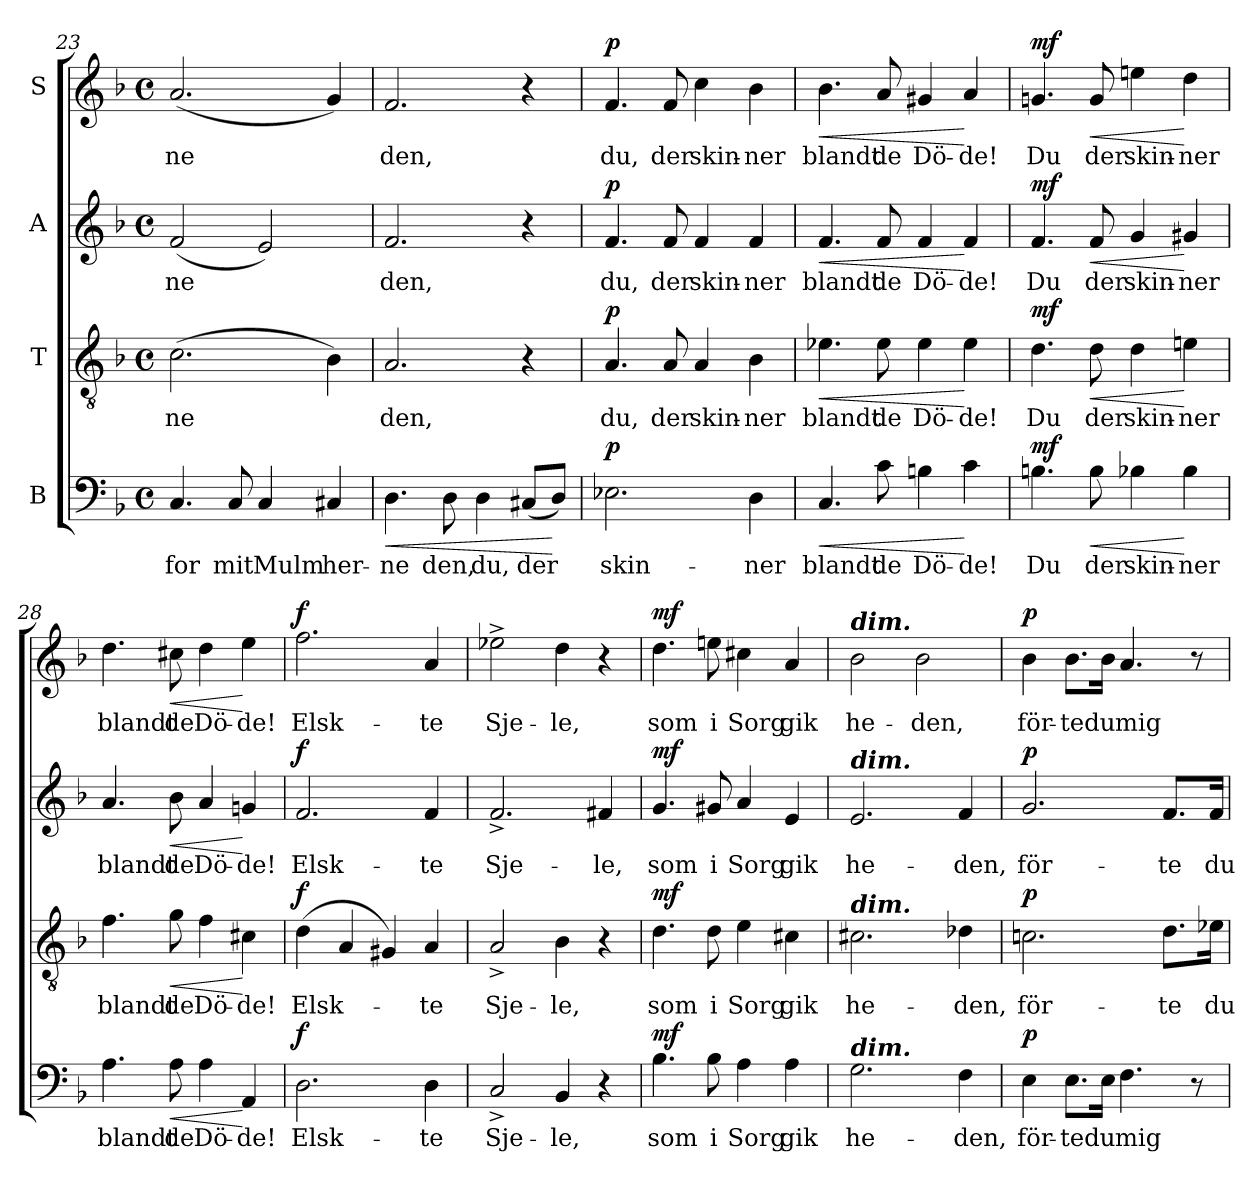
**kern	**text	**dynam	**kern	**text	**dynam	**kern	**text	**dynam	**kern	**text	**dynam
*part4	*part4	*part4	*part3	*part3	*part3	*part2	*part2	*part2	*part1	*part1	*part1
*staff4	*staff4	*staff4	*staff3	*staff3	*staff3	*staff2	*staff2	*staff2	*staff1	*staff1	*staff1
*I"B	*	*	*I"T	*	*	*I"A	*	*	*I"S	*	*
*clefF4	*	*	*clefGv2	*	*	*clefG2	*	*	*clefG2	*	*
*k[b-]	*	*	*k[b-]	*	*	*k[b-]	*	*	*k[b-]	*	*
*F:	*	*	*F:	*	*	*F:	*	*	*F:	*	*
*M4/4	*	*	*M4/4	*	*	*M4/4	*	*	*M4/4	*	*
*met(c)	*	*	*met(c)	*	*	*met(c)	*	*	*met(c)	*	*
=23	=23	=23	=23	=23	=23	=23	=23	=23	=23	=23	=23
!	!LO:LY:b	!	!	!LO:LY:b	!	!	!LO:LY:b	!	!	!LO:LY:b	!
4.C/	for	.	(>2.c\	-ne	.	(<2f/	-ne	.	(<2.a/	-ne	.
!	!LO:LY:b	!	!	!	!	!	!	!	!	!	!
8C/	mit	.	.	.	.	.	.	.	.	.	.
!	!LO:LY:b	!	!	!	!	!	!	!	!	!	!
4C/	Mulm	.	.	.	.	2e/)	.	.	.	.	.
!	!LO:LY:b	!	!	!	!	!	!	!	!	!	!
4C#X/	her-	.	4B-\)	.	.	.	.	.	4g/)	.	.
=24	=24	=24	=24	=24	=24	=24	=24	=24	=24	=24	=24
!	!LO:LY:b	!LO:HP:b	!	!LO:LY:b	!	!	!LO:LY:b	!	!	!LO:LY:b	!
4.D\	-ne	<	2.A/	den,	.	2.f/	den,	.	2.f/	den,	.
!	!LO:LY:b	!	!	!	!	!	!	!	!	!	!
8D\	den,	.	.	.	.	.	.	.	.	.	.
!	!LO:LY:b	!	!	!	!	!	!	!	!	!	!
4D\	du,	.	.	.	.	.	.	.	.	.	.
!	!LO:LY:b	!	!	!	!	!	!	!	!	!	!
(<8C#X/L	der	.	4r	.	.	4r	.	.	4r	.	.
8D/J)	.	[	.	.	.	.	.	.	.	.	.
!!LO:LB:g=z
=25	=25	=25	=25	=25	=25	=25	=25	=25	=25	=25	=25
!	!LO:LY:b	!LO:DY:a	!	!LO:LY:b	!LO:DY:a	!	!LO:LY:b	!LO:DY:a	!	!LO:LY:b	!LO:DY:a
2.E-X\	skin-	p	4.A/	du,	p	4.f/	du,	p	4.f/	du,	p
!	!	!	!	!LO:LY:b	!	!	!LO:LY:b	!	!	!LO:LY:b	!
.	.	.	8A/	der	.	8f/	der	.	8f/	der	.
!	!	!	!	!LO:LY:b	!	!	!LO:LY:b	!	!	!LO:LY:b	!
.	.	.	4A/	skin-	.	4f/	skin-	.	4cc\	skin-	.
!	!LO:LY:b	!	!	!LO:LY:b	!	!	!LO:LY:b	!	!	!LO:LY:b	!
4D\	-ner	.	4B-\	-ner	.	4f/	-ner	.	4b-\	-ner	.
=26	=26	=26	=26	=26	=26	=26	=26	=26	=26	=26	=26
!	!LO:LY:b	!LO:HP:b	!	!LO:LY:b	!LO:HP:b	!	!LO:LY:b	!LO:HP:b	!	!LO:LY:b	!LO:HP:b
4.C/	blandt	<	4.e-X\	blandt	<	4.f/	blandt	<	4.b-\	blandt	<
!	!LO:LY:b	!	!	!LO:LY:b	!	!	!LO:LY:b	!	!	!LO:LY:b	!
8c\	de	.	8e-\	de	.	8f/	de	.	8a/	de	.
!	!LO:LY:b	!	!	!LO:LY:b	!	!	!LO:LY:b	!	!	!LO:LY:b	!
4Bn\	Dö-	.	4e-\	Dö-	.	4f/	Dö-	.	4g#X/	Dö-	.
!	!LO:LY:b	!	!	!LO:LY:b	!	!	!LO:LY:b	!	!	!LO:LY:b	!
4c\	-de!	[	4e-\	-de!	[	4f/	-de!	[	4a/	-de!	[
=27	=27	=27	=27	=27	=27	=27	=27	=27	=27	=27	=27
!	!LO:LY:b	!LO:DY:a	!	!LO:LY:b	!LO:DY:a	!	!LO:LY:b	!LO:DY:a	!	!LO:LY:b	!LO:DY:a
4.Bn\	Du	mf	4.d\	Du	mf	4.f/	Du	mf	4.gni/	Du	mf
!	!LO:LY:b	!LO:HP:b	!	!LO:LY:b	!LO:HP:b	!	!LO:LY:b	!LO:HP:b	!	!LO:LY:b	!LO:HP:b
8B\	der	<	8d\	der	<	8f/	der	<	8g/	der	<
!	!LO:LY:b	!	!	!LO:LY:b	!	!	!LO:LY:b	!	!	!LO:LY:b	!
4B-X\	skin-	.	4d\	skin-	.	4g/	skin-	.	4eeni\	skin-	.
!	!LO:LY:b	!	!	!LO:LY:b	!	!	!LO:LY:b	!	!	!LO:LY:b	!
4B-\	-ner	[	4eni\	-ner	[	4g#X/	-ner	[	4dd\	-ner	[
=28	=28	=28	=28	=28	=28	=28	=28	=28	=28	=28	=28
!	!LO:LY:b	!	!	!LO:LY:b	!	!	!LO:LY:b	!	!	!LO:LY:b	!
4.A\	blandt	.	4.f\	blandt	.	4.a/	blandt	.	4.dd\	blandt	.
!	!LO:LY:b	!LO:HP:b	!	!LO:LY:b	!LO:HP:b	!	!LO:LY:b	!LO:HP:b	!	!LO:LY:b	!LO:HP:b
8A\	de	<	8g\	de	<	8b-\	de	<	8cc#X\	de	<
!	!LO:LY:b	!	!	!LO:LY:b	!	!	!LO:LY:b	!	!	!LO:LY:b	!
4A\	Dö-	.	4f\	Dö-	.	4a/	Dö-	.	4dd\	Dö-	.
!	!LO:LY:b	!	!	!LO:LY:b	!	!	!LO:LY:b	!	!	!LO:LY:b	!
4AA/	-de!	[	4c#X\	-de!	[	4gni/	-de!	[	4ee\	-de!	[
=29	=29	=29	=29	=29	=29	=29	=29	=29	=29	=29	=29
!	!LO:LY:b	!LO:DY:a	!	!LO:LY:b	!LO:DY:a	!	!LO:LY:b	!LO:DY:a	!	!LO:LY:b	!LO:DY:a
2.D\	Elsk-	f	(>4d\	Elsk-	f	2.f/	Elsk-	f	2.ff\	Elsk-	f
.	.	.	4A/	.	.	.	.	.	.	.	.
.	.	.	4G#X/)	.	.	.	.	.	.	.	.
!	!LO:LY:b	!	!	!LO:LY:b	!	!	!LO:LY:b	!	!	!LO:LY:b	!
4D\	-te	.	4A/	-te	.	4f/	-te	.	4a/	-te	.
!!LO:PB:g=z
=30	=30	=30	=30	=30	=30	=30	=30	=30	=30	=30	=30
!	!LO:LY:b	!	!	!LO:LY:b	!	!	!LO:LY:b	!	!	!LO:LY:b	!
2C^>/	Sje-	.	2A^>/	Sje-	.	2.f^>/	Sje-	.	2ee-X^>\	Sje-	.
!	!LO:LY:b	!	!	!LO:LY:b	!	!	!	!	!	!LO:LY:b	!
4BB-/	-le,	.	4B-\	-le,	.	.	.	.	4dd\	-le,	.
!	!	!	!	!	!	!	!LO:LY:b	!	!	!	!
4r	.	.	4r	.	.	4f#X/	-le,	.	4r	.	.
=31	=31	=31	=31	=31	=31	=31	=31	=31	=31	=31	=31
!	!LO:LY:b	!LO:DY:a	!	!LO:LY:b	!LO:DY:a	!	!LO:LY:b	!LO:DY:a	!	!LO:LY:b	!LO:DY:a
4.B-\	som	mf	4.d\	som	mf	4.g/	som	mf	4.dd\	som	mf
!	!LO:LY:b	!	!	!LO:LY:b	!	!	!LO:LY:b	!	!	!LO:LY:b	!
8B-\	i	.	8d\	i	.	8g#X/	i	.	8eeni\	i	.
!	!LO:LY:b	!	!	!LO:LY:b	!	!	!LO:LY:b	!	!	!LO:LY:b	!
4A\	Sorg	.	4e\	Sorg	.	4a/	Sorg	.	4cc#X\	Sorg	.
!	!LO:LY:b	!	!	!LO:LY:b	!	!	!LO:LY:b	!	!	!LO:LY:b	!
4A\	gik	.	4c#X\	gik	.	4e/	gik	.	4a/	gik	.
=32	=32	=32	=32	=32	=32	=32	=32	=32	=32	=32	=32
!	!	!	!	!	!	!	!	!	!LO:TX:a:Bi:t=dim.	!	!
!	!	!	!	!	!	!LO:TX:a:Bi:t=dim.	!	!	!	!	!
!	!	!	!LO:TX:a:Bi:t=dim.	!	!	!	!	!	!	!	!
!LO:TX:a:Bi:t=dim.	!	!	!	!	!	!	!	!	!	!	!
!	!LO:LY:b	!	!	!LO:LY:b	!	!	!LO:LY:b	!	!	!LO:LY:b	!
2.G\	he-	.	2.c#X\	he-	.	2.e/	he-	.	2b-\	he-	.
!	!	!	!	!	!	!	!	!	!	!LO:LY:b	!
.	.	.	.	.	.	.	.	.	2b-\	-den,	.
!	!LO:LY:b	!	!	!LO:LY:b	!	!	!LO:LY:b	!	!	!	!
4F\	-den,	.	4d-X\	-den,	.	4f/	-den,	.	.	.	.
=33	=33	=33	=33	=33	=33	=33	=33	=33	=33	=33	=33
!	!LO:LY:b	!LO:DY:a	!	!LO:LY:b	!LO:DY:a	!	!LO:LY:b	!LO:DY:a	!	!LO:LY:b	!LO:DY:a
4E\	för-	p	2.cni\	för-	p	2.g/	för-	p	4b-\	för-	p
!	!LO:LY:b	!	!	!	!	!	!	!	!	!LO:LY:b	!
8.E\L	-te	.	.	.	.	.	.	.	8.b-\L	-te	.
!	!LO:LY:b	!	!	!	!	!	!	!	!	!LO:LY:b	!
16E\Jk	du	.	.	.	.	.	.	.	16b-\Jk	du	.
!	!LO:LY:b	!	!	!	!	!	!	!	!	!LO:LY:b	!
4.F\	mig	.	.	.	.	.	.	.	4.a/	mig	.
!	!	!	!	!LO:LY:b	!	!	!LO:LY:b	!	!	!	!
.	.	.	8.d\L	-te	.	8.f/L	-te	.	.	.	.
8r	.	.	.	.	.	.	.	.	8r	.	.
!	!	!	!	!LO:LY:b	!	!	!LO:LY:b	!	!	!	!
.	.	.	16e-X\Jk	du	.	16f/Jk	du	.	.	.	.
=	=	=	=	=	=	=	=	=	=	=	=
*-	*-	*-	*-	*-	*-	*-	*-	*-	*-	*-	*-
